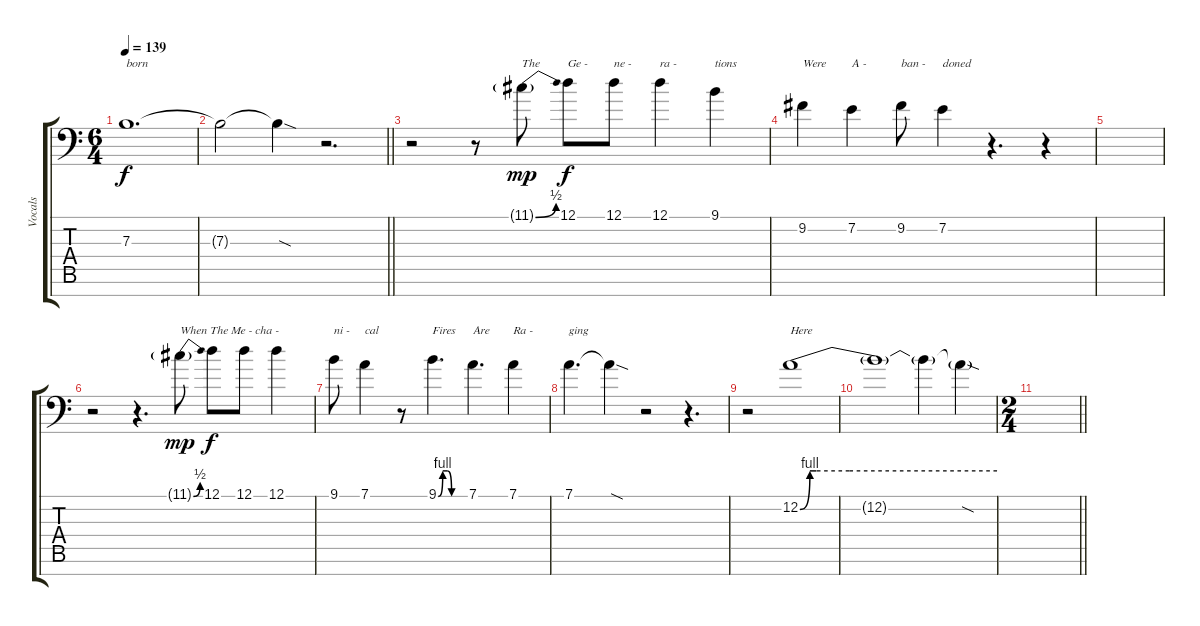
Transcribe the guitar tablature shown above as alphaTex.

\track ("Vocals" "Vocals") {instrument bassoon}
\staff {score tabs}
\tuning (D4 A3 E3 D3 A2 E2 A1) {hide}
\ts (6 4)
\tempo 139
\clef f4
\ks c
7.3.1{d txt "born" dy f} |
\barLineRight lightlight
7.3{t}.2 7.3{sod t}.4 r.2{d} |
\section ("" "")
r.2{volume 10} r.8 11.1{be (bend 0 0 60 2) g}.8{txt "The" dy mp} 12.1.8{txt "Ge - " dy f} 12.1.8{txt "ne - "} 12.1.4{txt "ra - "} 9.1.4{txt "tions"} |
9.2.4{txt "Were"} 7.2.4{txt "A - "} 9.2.8{txt "ban - "} 7.2.4{txt "doned"} r.4{d} r.4 |
|
r.2 r.4{d} 11.1{be (bend 0 0 60 2) g}.8{txt "When The Me - cha - " dy mp} 12.1.8{dy f} 12.1.8 12.1.4 |
9.1.8{txt "ni - "} 7.1.4{txt "cal"} r.8 9.1{be (custom 0 0 10 4 20 4 30 0 60 0)}.4{d txt "Fires"} 7.1.4{d txt "Are"} 7.1.4{txt "Ra - "} |
7.1.4{d txt "ging"} 7.1{sod t}.4 r.2 r.4{d} |
r.2 12.2{be (custom 0 0 3 4 5 4 15 4 60 4)}.1{txt "Here"} |
12.2{t}.1 12.2{t}.4 12.2{sod t}.4 |
\ts (2 4)
\barLineRight lightlight
